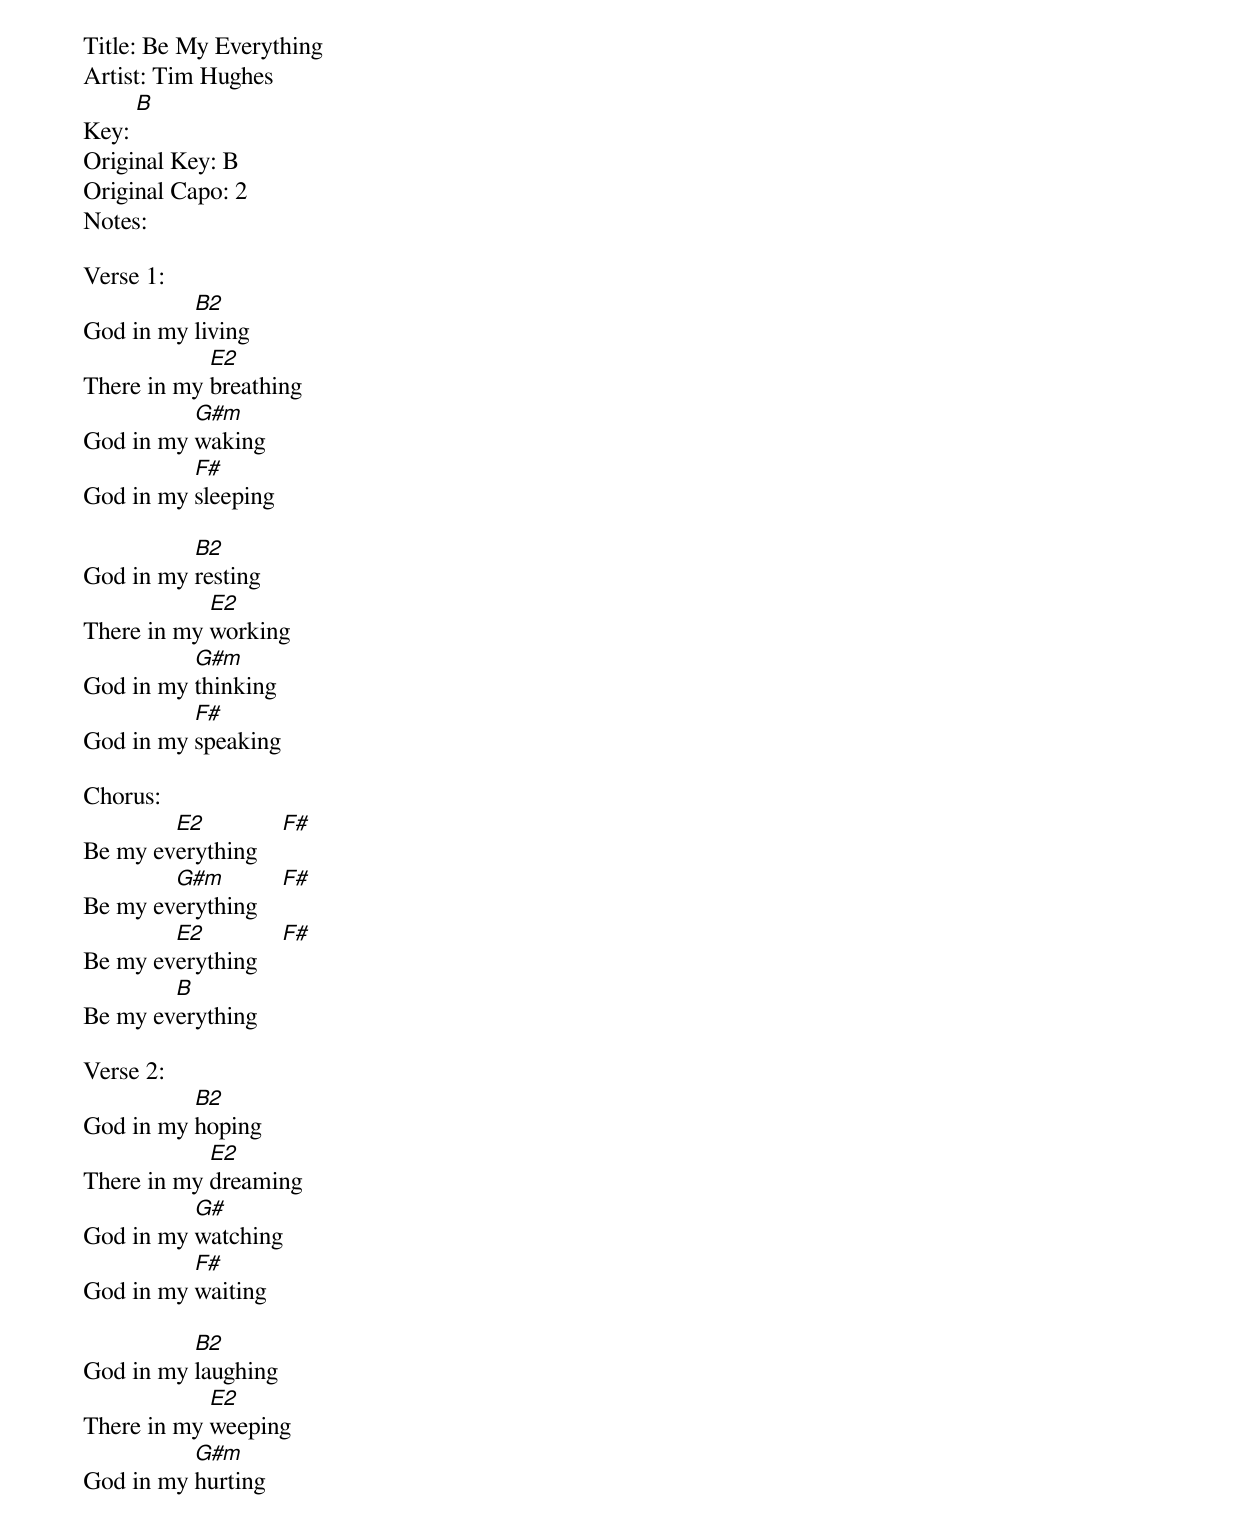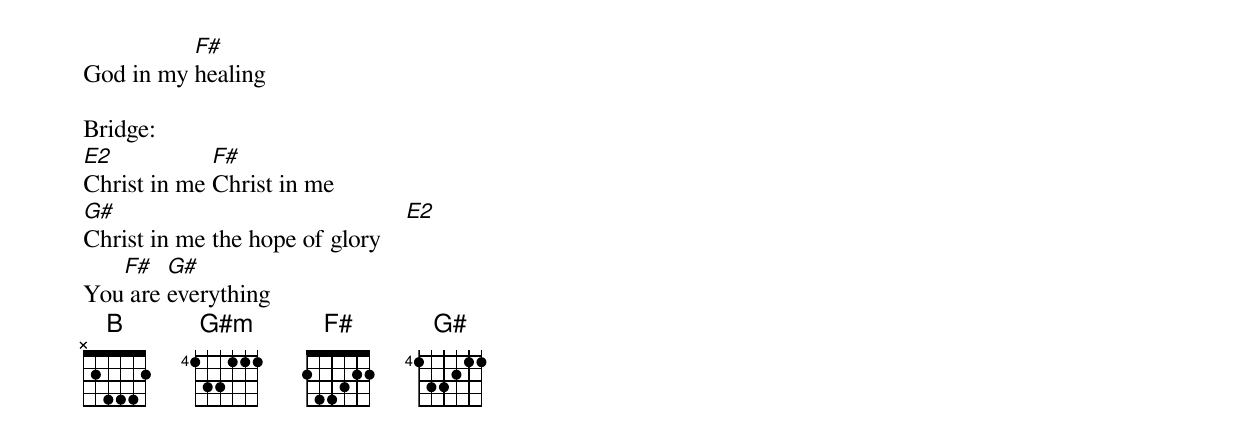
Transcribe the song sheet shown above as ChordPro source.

Title: Be My Everything
Artist: Tim Hughes
Key: [B]
Original Key: B
Original Capo: 2
Notes:

Verse 1:
God in my [B2]living
There in my [E2]breathing
God in my [G#m]waking
God in my [F#]sleeping

God in my [B2]resting
There in my [E2]working
God in my [G#m]thinking
God in my [F#]speaking

Chorus:
Be my ev[E2]erything    [F#]
Be my ev[G#m]erything    [F#]
Be my ev[E2]erything    [F#]
Be my ev[B]erything

Verse 2:
God in my [B2]hoping
There in my [E2]dreaming
God in my [G#]watching
God in my [F#]waiting

God in my [B2]laughing
There in my [E2]weeping
God in my [G#m]hurting
God in my [F#]healing

Bridge:
[E2]Christ in me [F#]Christ in me
[G#]Christ in me the hope of glory    [E2]
You[F#] are [G#]everything
